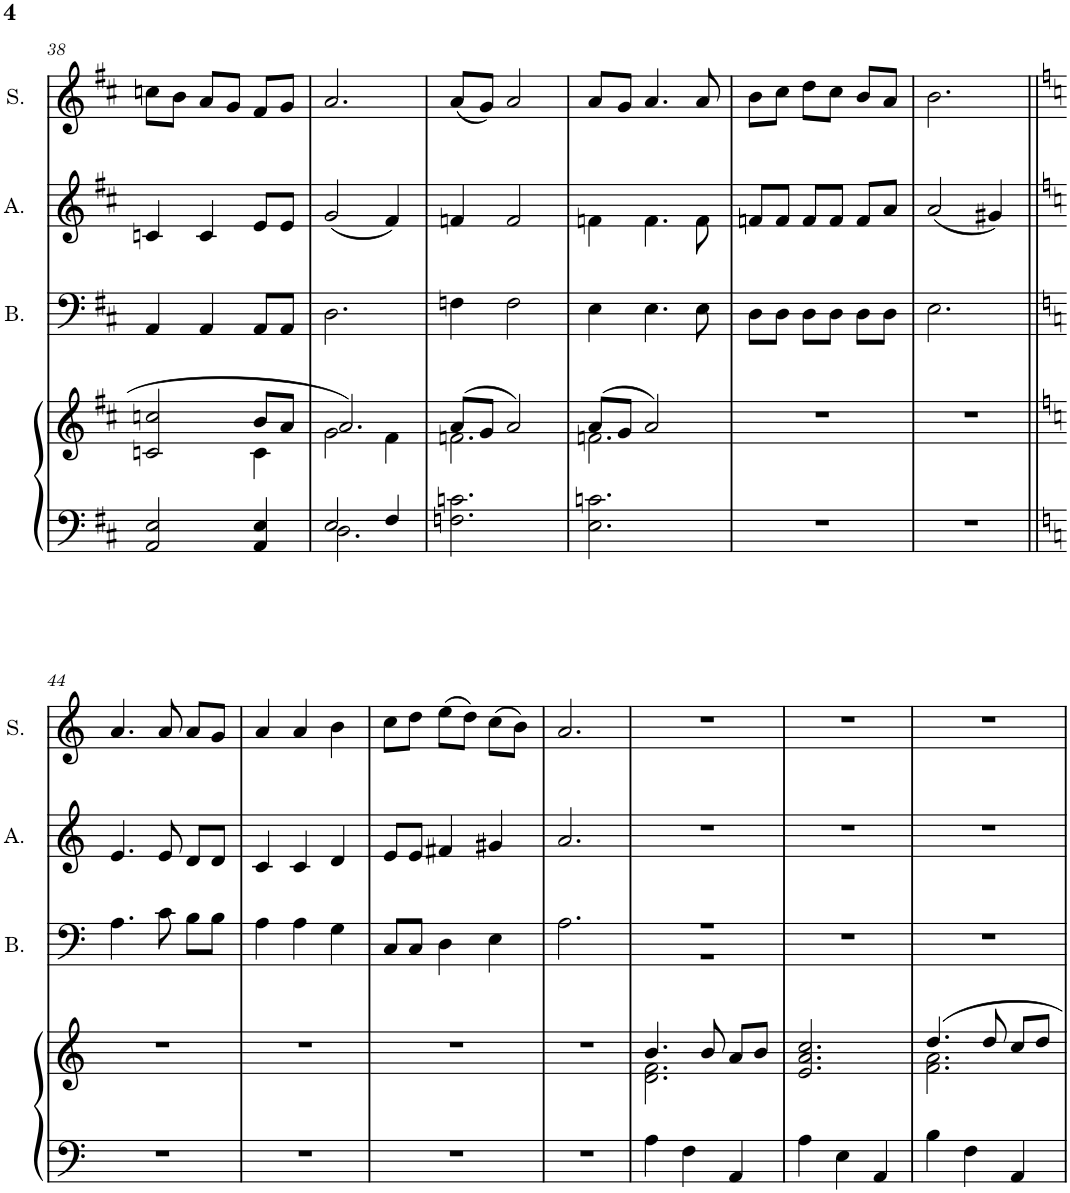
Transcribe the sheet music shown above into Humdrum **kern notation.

**kern	**kern	**kern	**kern	**kern
*part4	*part4	*part3	*part2	*part1
*staff5	*staff4	*staff3	*staff2	*staff1
*I"klavir	*	*I"Bas	*I"Alt	*I"Soprán
*	*	*I'B.	*I'A.	*I'S.
!!LO:PB:g=z
*clefF4	*clefG2	*clefF4	*clefG2	*clefG2
*k[f#c#]	*k[f#c#]	*k[f#c#]	*k[f#c#]	*k[f#c#]
*M3/4	*M3/4	*M3/4	*M3/4	*M3/4
=38	=38	=38	=38	=38
*	*^	*	*	*
2AA/ 2E/	2cn/ 2ccn/	2ryy	4AA/	4cn/	8ccn\L
.	.	.	.	.	8b\J
.	.	.	4AA/	4c/	8a/L
.	.	.	.	.	8g/J
4AA/ 4E/	8b/L	4c\	8AA/L	8e/L	8f#/L
.	8a/J	.	8AA/J	8e/J	8g/J
=39	=39	=39	=39	=39	=39
*^	*	*	*	*	*
2.D\	2E/	2g\	2.a/	2.D\	(2g/	2.a/
.	4F#/	4f#\	.	.	4f#/)	.
*v	*v	*	*	*	*	*
=40	=40	=40	=40	=40	=40
2.Fn\ 2.cn\	(>8a/L	2.fn\	4Fn\	4fn/	(8a/L
.	8g/J	.	.	.	8g/J)
.	2a/)	.	2F\	2f/	2a/
=41	=41	=41	=41	=41	=41
2.E\ 2.cn\	(>8a/L	2.fn\	4E\	4fn\	8a/L
.	8g/J	.	.	.	8g/J
.	2a/)	.	4.E\	4.f\	4.a/
.	.	.	8E\	8f\	8a/
*	*v	*v	*	*	*
=42	=42	=42	=42	=42
2.r	2.r	8D\L	8fn/L	8b\L
.	.	8D\J	8f/J	8cc#\J
.	.	8D\L	8f/L	8dd\L
.	.	8D\J	8f/J	8cc#\J
.	.	8D\L	8f/L	8b/L
.	.	8D\J	8a/J	8a/J
=43	=43	=43	=43	=43
2.r	2.r	2.E\	(2a/	2.b\
.	.	.	4g#X/)	.
!!LO:LB:g=z
=44||	=44||	=44||	=44||	=44||
*k[]	*k[]	*k[]	*k[]	*k[]
2.r	2.r	4.A\	4.e/	4.a/
.	.	8c\	8e/	8a/
.	.	8B\L	8d/L	8a/L
.	.	8B\J	8d/J	8g/J
=45	=45	=45	=45	=45
2.r	2.r	4A\	4c/	4a/
.	.	4A\	4c/	4a/
.	.	4G\	4d/	4b\
=46	=46	=46	=46	=46
2.r	2.r	8C/L	8e/L	8cc\L
.	.	8C/J	8e/J	8dd\J
.	.	4D\	4f#X/	(8ee\L
.	.	.	.	8dd\J)
.	.	4E\	4g#X/	(8cc\L
.	.	.	.	8b\J)
=47	=47	=47	=47	=47
2.r	2.r	2.A\	2.a/	2.a/
=48	=48	=48	=48	=48
*	*^	*^	*	*
4A\	4.b/	2.d\ 2.f\	2.r	2.r	2.r	2.r
4F\	.	.	.	.	.	.
.	8b/	.	.	.	.	.
4AA/	8a/L	.	.	.	.	.
.	8b/J	.	.	.	.	.
*	*v	*v	*	*	*	*
*	*	*v	*v	*	*
=49	=49	=49	=49	=49
4A\	2.e/ 2.a/ 2.cc/	2.r	2.r	2.r
4E\	.	.	.	.
4AA/	.	.	.	.
=50	=50	=50	=50	=50
*	*^	*	*	*
4B\	4.dd/	2.f\ 2.a\	2.r	2.r	2.r
4F\	.	.	.	.	.
.	8dd/	.	.	.	.
4AA/	8cc/L	.	.	.	.
.	8dd/J	.	.	.	.
*	*v	*v	*	*	*
=	=	=	=	=
*-	*-	*-	*-	*-
